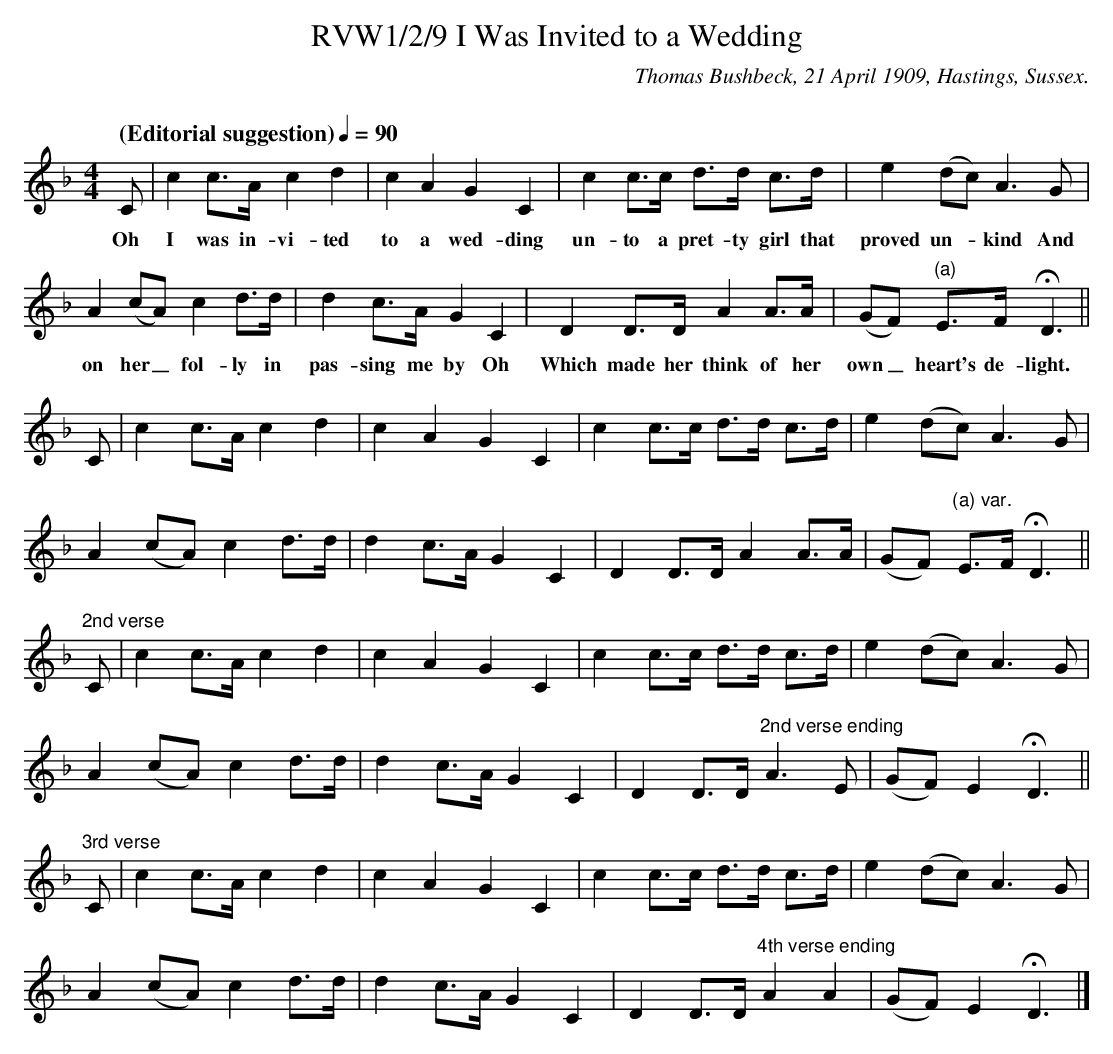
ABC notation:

X:1
T:RVW1/2/9 I Was Invited to a Wedding
C:Thomas Bushbeck, 21 April 1909, Hastings, Sussex.
C:
L:1/8
Q: "(Editorial suggestion)" 1/4=90
M:4/4
K:F
C | c2 c3/2A/2c2 d2 |c2 A2 G2 C2 | c2 c3/2c/2 d3/2d/2 c3/2d/2 | e2(dc)A3 G |$
w:Oh I was in-vi-ted to a wed-ding un-to a pret-ty girl that proved un-*kind And
A2 (cA) c2 d3/2d/2 | d2 c3/2A/2 G2 C2 | D2 D3/2D/2 A2 A3/2A/2 | (GF) "(a)"E3/2F/2 !fermata!D3 ||$
w:on her_ fol-ly in pas-sing me by Oh Which made her think of her own_ heart's de-light.
C | c2 c3/2A/2c2 d2 |c2 A2 G2 C2 | c2 c3/2c/2 d3/2d/2 c3/2d/2 | e2(dc)A3 G |$
A2 (cA) c2 d3/2d/2 | d2 c3/2A/2 G2 C2 | D2 D3/2D/2 A2 A3/2A/2 | (GF) "(a) var."E3/2F/2 !fermata!D3 ||$
"2nd verse"C | c2 c3/2A/2c2 d2 |c2 A2 G2 C2 | c2 c3/2c/2 d3/2d/2 c3/2d/2 | e2(dc)A3 G |$
A2 (cA) c2 d3/2d/2 | d2 c3/2A/2 G2 C2 | D2 D3/2D/2 "2nd verse ending"A3 E | (GF) E2 !fermata!D3 ||$
"3rd verse"C | c2 c3/2A/2c2 d2 |c2 A2 G2 C2 | c2 c3/2c/2 d3/2d/2 c3/2d/2 | e2(dc)A3 G |$
A2 (cA) c2 d3/2d/2 | d2 c3/2A/2 G2 C2 | D2 D3/2D/2 "4th verse ending"A2 A2 | (GF) E2 !fermata!D3 |]$
